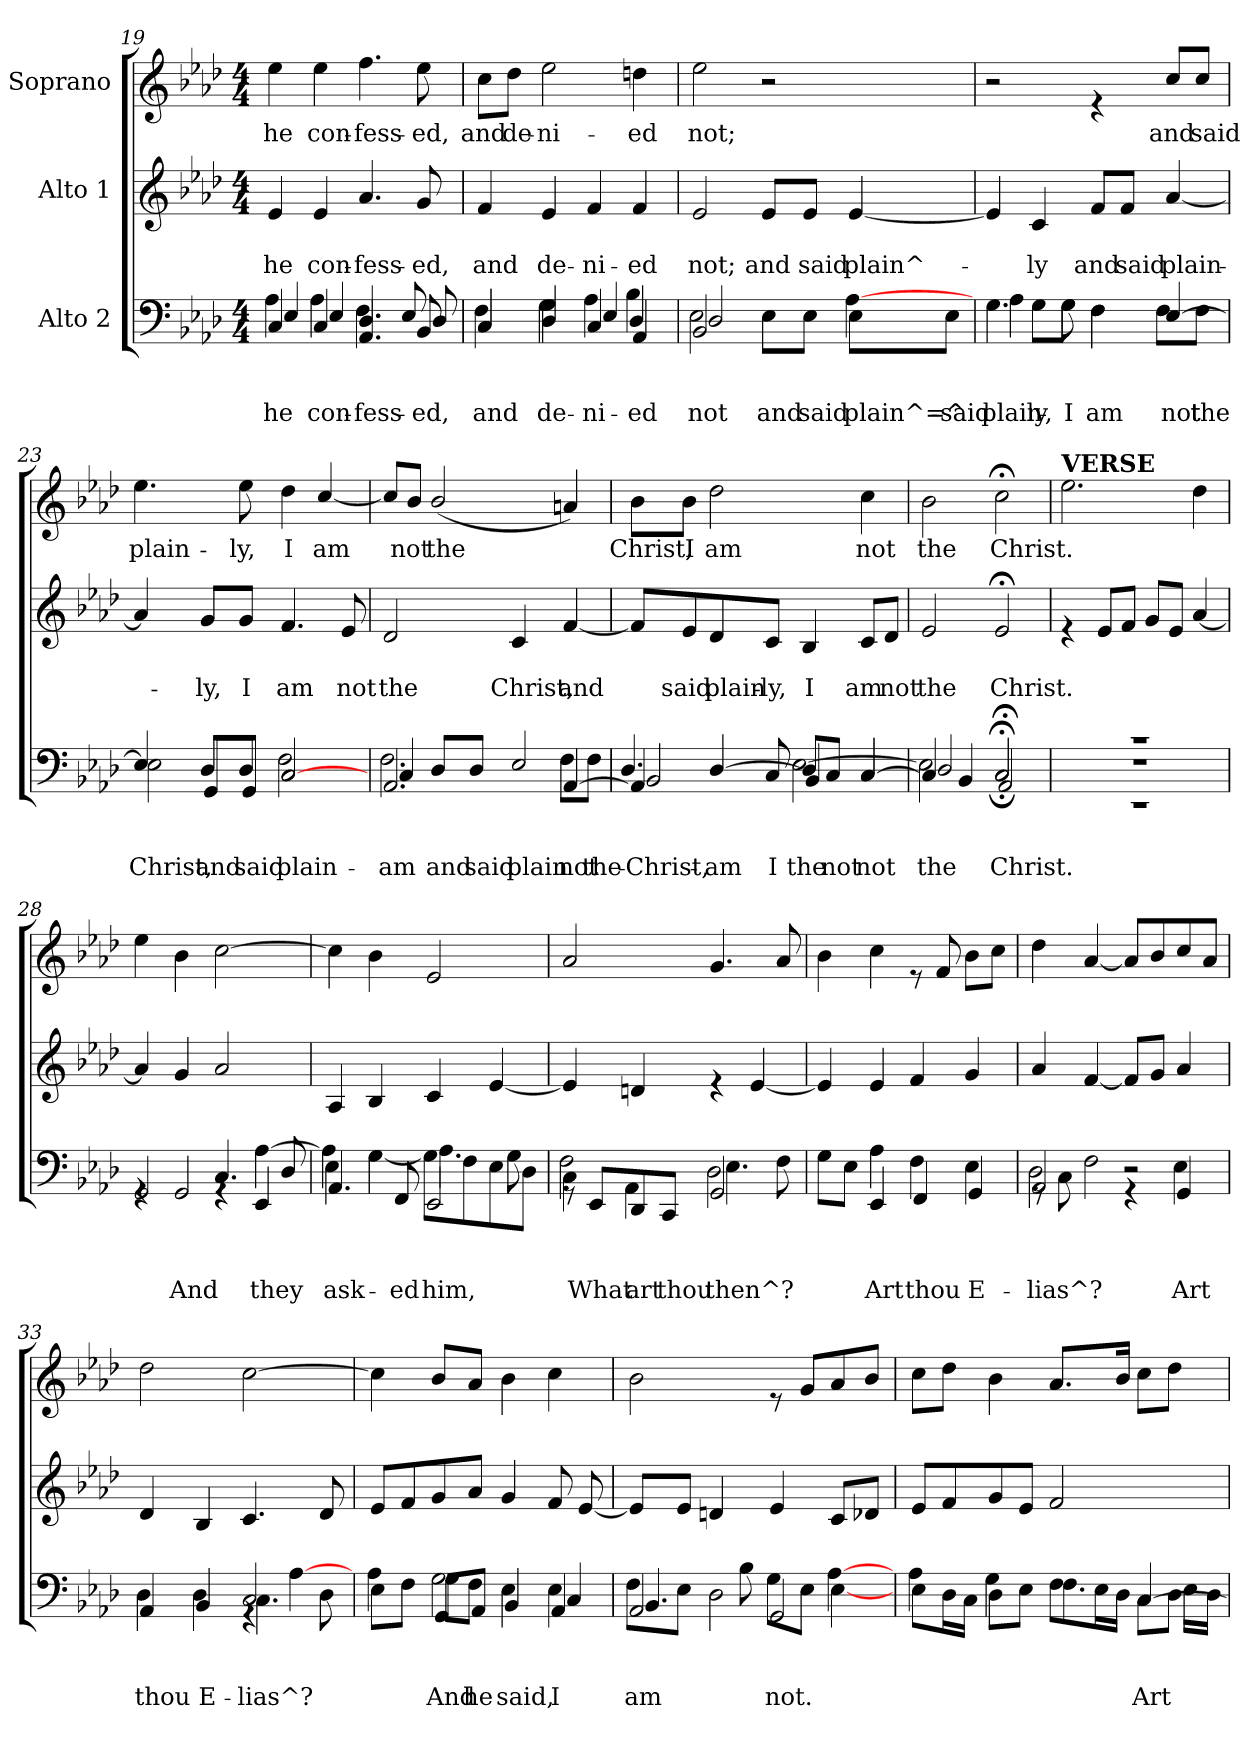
**kern	**text	**text	**text	**kern	**text	**text	**kern	**text
*part3	*part3	*part3	*part3	*part2	*part2	*part2	*part1	*part1
*staff3	*staff3	*staff3	*staff3	*staff2	*staff2	*staff2	*staff1	*staff1
*I"Alto 2	*	*	*	*I"Alto 1	*	*	*I"Soprano	*
*clefF4	*	*	*	*clefG2	*	*	*clefG2	*
*k[b-e-a-d-]	*	*	*	*k[b-e-a-d-]	*	*	*k[b-e-a-d-]	*
*A-:	*	*	*	*A-:	*	*	*A-:	*
*M4/4	*	*	*	*M4/4	*	*	*M4/4	*
=19	=19	=19	=19	=19	=19	=19	=19	=19
*^	*	*	*	*	*	*	*	*
!	!	!	!	!LO:LY:b	!	!	!	!	!
*	*^	*	*	*	*	*	*	*	*
!	!	!	!	!	!LO:LY:b	!	!	!LO:LY:b	!	!LO:LY:b
4C/	4E-/	4A-\	.	.	he	4e-/	.	he	4ee-\	he
!	!	!	!	!	!LO:LY:b	!	!	!	!	!
!	!	!	!	!	!LO:LY:b	!	!	!LO:LY:b	!	!LO:LY:b
4C/	4E-/	4A-\	.	.	con-	4e-/	.	con-	4ee-\	con-
!	!	!	!	!	!LO:LY:b	!	!	!	!	!
!	!	!	!	!	!LO:LY:b	!	!	!LO:LY:b	!	!LO:LY:b
4.AA-/	4.F\	4.D-/	.	.	-fess-	4.a-/	.	-fess-	4.ff\	-fess-
!	!	!	!	!	!LO:LY:b	!	!	!	!	!
!	!	!	!	!	!LO:LY:b	!	!	!LO:LY:b	!	!LO:LY:b
8BB-/	8D-/	8E-/	.	.	-ed,	8g/	.	-ed,	8ee-\	-ed,
=20	=20	=20	=20	=20	=20	=20	=20	=20	=20	=20
!	!	!	!	!	!LO:LY:b	!	!	!	!	!
!	!	!	!	!	!LO:LY:b	!	!	!LO:LY:b	!	!LO:LY:b
4C/	4C/	4F\	.	.	and	4f/	.	and	8cc\L	and
!	!	!	!	!	!	!	!	!	!	!LO:LY:b
.	.	.	.	.	.	.	.	.	8dd-\J	de-
!	!	!	!	!	!LO:LY:b	!	!	!	!	!
!	!	!	!	!	!LO:LY:b	!	!	!LO:LY:b	!	!LO:LY:b
4D-/	4G\	4G\	.	.	de-	4e-/	.	de-	2ee-\	-ni-
!	!	!	!	!	!LO:LY:b	!	!	!	!	!
!	!	!	!	!	!LO:LY:b	!	!	!LO:LY:b	!	!
4C/	4E-/	4A-\	.	.	-ni-	4f/	.	-ni-	.	.
!	!	!	!	!	!LO:LY:b	!	!	!	!	!
!	!	!	!	!	!LO:LY:b	!	!	!LO:LY:b	!	!LO:LY:b
4AA-/	4D-/	4B-\	.	.	-ed	4f/	.	-ed	4ddn\	-ed
=21	=21	=21	=21	=21	=21	=21	=21	=21	=21	=21
!	!	!	!	!	!LO:LY:b	!	!	!	!	!
!	!	!	!	!	!LO:LY:b	!	!	!LO:LY:b	!	!LO:LY:b
2BB-/	2D-/	2E-\	.	.	not	2e-/	.	not;	2ee-\	not;
!	!	!	!	!	!LO:LY:b	!	!	!LO:LY:b	!	!
2ryy	4ryy	8E-\L	.	.	and	8e-/L	.	and	2r	.
!	!	!	!	!	!LO:LY:b	!	!	!LO:LY:b	!	!
.	.	8E-\J	.	.	said	8e-/J	.	said	.	.
!	!	!	!	!	!LO:LY:b	!	!	!	!	!
!	!	!	!	!	!LO:LY:b	!	!	!LO:LY:b	!	!
.	8E-\L	[>4A-\	.	.	plain^=^-	[<4e-/	.	plain^-	.	.
!	!	!	!	!	!LO:LY:b	!	!	!	!	!
.	8E-\J	.	.	.	said	.	.	.	.	.
*	*v	*v	*	*	*	*	*	*	*	*
!!LO:LB:g=z
=22	=22	=22	=22	=22	=22	=22	=22	=22	=22
!	!	!	!	!LO:LY:b	!	!	!	!	!
4.G\	4A-\	.	.	-plain-	4e-/]	.	.	2r	.
!	!	!	!	!LO:LY:b	!	!	!LO:LY:b	!	!
.	8G\L	.	.	ly,	4c/	.	-ly	.	.
!	!	!	!	!LO:LY:b	!	!	!	!	!
!	!	!	!	!LO:LY:b	!	!	!	!	!
8G\	8G\J	.	.	I	.	.	.	.	.
!	!	!	!	!LO:LY:b	!	!	!	!	!
!	!	!	!	!LO:LY:b	!	!	!LO:LY:b	!	!
4F\	4F\	.	.	am	8f/L	.	and	4re	.
!	!	!	!	!	!	!	!LO:LY:b	!	!
.	.	.	.	.	8f/J	.	said	.	.
!	!	!	!	!LO:LY:b	!	!	!	!	!
!	!	!	!	!LO:LY:b	!	!	!LO:LY:b	!	!LO:LY:b
[<4E-/	8F\L	.	.	not	[<4a-/	.	plain-	8cc/L	and
!	!	!	!	!LO:LY:b	!	!	!	!	!LO:LY:b
.	8F\J	.	.	the	.	.	.	8cc/J	said
=23	=23	=23	=23	=23	=23	=23	=23	=23	=23
!	!	!	!	!LO:LY:b	!	!	!	!	!LO:LY:b
*	*^	*	*	*	*	*	*	*	*
4E-/]	2E-\	4ryy	.	.	Christ,	4a-/]	.	.	4.ee-\	plain-
!	!	!	!	!	!LO:LY:b	!	!	!	!	!
!	!	!	!	!	!LO:LY:b	!	!	!LO:LY:b	!	!
8D-/L	.	8GG/L	.	.	and	8g/L	.	-ly,	.	.
!	!	!	!	!	!LO:LY:b	!	!	!	!	!
!	!	!	!	!	!LO:LY:b	!	!	!LO:LY:b	!	!LO:LY:b
8D-/J	.	8GG/J	.	.	said	8g/J	.	I	8ee-\	-ly,
!	!	!	!	!	!LO:LY:b	!	!	!	!	!
!	!	!	!	!	!LO:LY:b	!	!	!	!	!
!	!	!	!	!	!LO:LY:b	!	!	!LO:LY:b	!	!LO:LY:b
[<2C/	2F\	2C/	.	.	plain-	4.f/	.	am	4dd-\	I
!	!	!	!	!	!	!	!	!	!	!LO:LY:b
.	.	.	.	.	.	.	.	.	[<4cc/	am
!	!	!	!	!	!	!	!	!LO:LY:b	!	!
.	.	.	.	.	.	8e-/	.	not	.	.
=24	=24	=24	=24	=24	=24	=24	=24	=24	=24	=24
!	!	!	!	!	!LO:LY:b	!	!	!	!	!
!	!	!	!	!	!LO:LY:b	!	!	!LO:LY:b	!	!
2.AA-/	4C/	2.F\	.	.	-am	2d-/	.	the	8cc/L]	.
!	!	!	!	!	!	!	!	!	!	!LO:LY:b
.	.	.	.	.	.	.	.	.	8b-/J	not
!	!	!	!	!	!LO:LY:b	!	!	!	!	!LO:LY:b
.	8D-/L	.	.	.	and	.	.	.	(<2b-/	the
!	!	!	!	!	!LO:LY:b	!	!	!	!	!
.	8D-/J	.	.	.	said	.	.	.	.	.
!	!	!	!	!	!LO:LY:b	!	!	!LO:LY:b	!	!
.	2E-/	.	.	.	plain-	4c/	.	Christ,	.	.
!	!	!	!	!	!LO:LY:b	!	!	!	!	!
!	!	!	!	!	!LO:LY:b	!	!	!LO:LY:b	!	!
[<4AA-/	.	8F\L	.	.	not	[<4f/	.	and	4an/)	.
!	!	!	!	!	!LO:LY:b	!	!	!	!	!
.	.	8F\J	.	.	the	.	.	.	.	.
!!LO:LB:g=z
=25	=25	=25	=25	=25	=25	=25	=25	=25	=25	=25
!	!	!	!	!	!LO:LY:b	!	!	!	!	!
!	!	!	!	!	!LO:LY:b	!	!	!	!	!LO:LY:b
4AA-/]	4.D-/	2BB-/	.	.	Christ,	8f/L]	.	.	8b-\L	Christ,
!	!	!	!	!	!	!	!	!LO:LY:b	!	!LO:LY:b
.	.	.	.	.	.	8e-/	.	said	8b-\J	I
!	!	!	!	!	!LO:LY:b	!	!	!LO:LY:b	!	!LO:LY:b
[<4D-/	.	.	.	.	am	8d-/	.	plain-	2dd-\	am
!	!	!	!	!	!LO:LY:b	!	!	!LO:LY:b	!	!
.	8C/	.	.	.	I	8c/J	.	-ly,	.	.
!	!	!	!	!	!LO:LY:b	!	!	!	!	!
!	!	!	!	!	!LO:LY:b	!	!	!LO:LY:b	!	!
8D-/L]	4BB-/	[>2E-\	.	.	the	4B-/	.	I	.	.
!	!	!	!	!	!LO:LY:b	!	!	!	!	!
8C/J	.	.	.	.	not	.	.	.	.	.
!	!	!	!	!	!LO:LY:b	!	!	!	!	!
!	!	!	!	!	!LO:LY:b	!	!	!LO:LY:b	!	!LO:LY:b
[<4C/	4C/	.	.	.	not	8c/L	.	am	4cc\	not
!	!	!	!	!	!	!	!	!LO:LY:b	!	!
.	.	.	.	.	.	8d-/J	.	not	.	.
=26	=26	=26	=26	=26	=26	=26	=26	=26	=26	=26
!	!	!	!	!	!LO:LY:b	!	!	!LO:LY:b	!	!LO:LY:b
4C/]	2D-/	2E-\]	.	.	the	2e-/	.	the	2b-\	the
4BB-/	.	.	.	.	.	.	.	.	.	.
!	!	!	!	!	!LO:LY:b	!	!	!	!	!
!	!	!	!	!	!LO:LY:b	!	!	!	!	!
!	!	!	!	!	!LO:LY:b	!	!	!LO:LY:b	!	!LO:LY:b
2C;</	2C;</	2AA-;/	.	.	Christ.	2e-;/	.	Christ.	2cc;<\	Christ.
=27	=27	=27	=27	=27	=27	=27	=27	=27	=27	=27
!	!	!	!	!	!	!	!	!	!LO:TX:a:B:t=VERSE	!
1rc	1rEE	1r	.	.	.	4re	.	.	2.ee-\	.
.	.	.	.	.	.	8e-/L	.	.	.	.
.	.	.	.	.	.	8f/J	.	.	.	.
.	.	.	.	.	.	8g/L	.	.	.	.
.	.	.	.	.	.	8e-/J	.	.	.	.
.	.	.	.	.	.	[<4a-/	.	.	4dd-\	.
=28	=28	=28	=28	=28	=28	=28	=28	=28	=28	=28
4rGG	2GG/	2ryy	.	.	.	4a-/]	.	.	4ee-\	.
!	!	!	!	!	!LO:LY:b	!	!	!	!	!
2GG/	.	.	.	.	And	4g/	.	.	4b-\	.
.	4.C/	4rGG	.	.	.	2a-/	.	.	[>2cc\	.
!	!	!	!	!	!LO:LY:b	!	!	!	!	!
4EE-/	.	[>4A-\	.	.	they	.	.	.	.	.
.	8D-/	.	.	.	.	.	.	.	.	.
!!LO:LB:g=z
=29	=29	=29	=29	=29	=29	=29	=29	=29	=29	=29
!	!	!	!	!	!LO:LY:b	!	!	!	!	!
4.AA-/	4E-\	4A-\]	.	.	ask-	4A-/	.	.	4cc\]	.
.	[>4G\	4G\	.	.	.	4B-/	.	.	4b-\	.
!	!	!	!	!	!LO:LY:b	!	!	!	!	!
8FF/	.	.	.	.	-ed	.	.	.	.	.
!	!	!	!	!	!LO:LY:b	!	!	!	!	!
2EE-/	8G\L]	4.A-\	.	.	him,	4c/	.	.	2e-/	.
.	8F\	.	.	.	.	.	.	.	.	.
.	8E-\	.	.	.	.	[<4e-/	.	.	.	.
.	8D-\J	8G\	.	.	.	.	.	.	.	.
=30	=30	=30	=30	=30	=30	=30	=30	=30	=30	=30
8rGG	4C\	2F\	.	.	.	4e-/]	.	.	2a-/	.
!	!	!	!	!	!LO:LY:b	!	!	!	!	!
8EE-/L	.	.	.	.	What	.	.	.	.	.
!	!	!	!	!	!LO:LY:b	!	!	!	!	!
8DD-/	4AA-\	.	.	.	art	4dn/	.	.	.	.
!	!	!	!	!	!LO:LY:b	!	!	!	!	!
8CC/J	.	.	.	.	thou	.	.	.	.	.
!	!	!	!	!	!LO:LY:b	!	!	!	!	!
2GG/	2D-\	4.E-\	.	.	then^?	4re	.	.	4.g/	.
.	.	.	.	.	.	[<4e-/	.	.	.	.
.	.	8F\	.	.	.	.	.	.	8a-/	.
*	*v	*v	*	*	*	*	*	*	*	*
=31	=31	=31	=31	=31	=31	=31	=31	=31	=31
8G\L	4ryy	.	.	.	4e-/]	.	.	4b-\	.
8E-\J	.	.	.	.	.	.	.	.	.
!	!	!	!	!LO:LY:b	!	!	!	!	!
4A-\	4EE-/	.	.	Art	4e-/	.	.	4cc\	.
!	!	!	!	!LO:LY:b	!	!	!	!	!
4F\	4FF/	.	.	thou	4f/	.	.	8re	.
.	.	.	.	.	.	.	.	8f/	.
!	!	!	!	!LO:LY:b	!	!	!	!	!
4E-\	4GG/	.	.	E-	4g/	.	.	8b-\L	.
.	.	.	.	.	.	.	.	8cc\J	.
*v	*v	*	*	*	*	*	*	*	*
=32	=32	=32	=32	=32	=32	=32	=32	=32
!	!	!	!LO:LY:b	!	!	!	!	!
*^	*	*	*	*	*	*	*	*
*	*^	*	*	*	*	*	*	*	*
2AA-/	8rGG	2D-\	.	.	-lias^?	4a-/	.	.	4dd-\	.
.	8C\	.	.	.	.	.	.	.	.	.
.	2F\	.	.	.	.	[<4f/	.	.	[<4a-/	.
4rGG	.	2r	.	.	.	8f/L]	.	.	8a-/L]	.
.	.	.	.	.	.	8g/J	.	.	8b-/	.
!	!	!	!	!	!LO:LY:b	!	!	!	!	!
4GG/	4E-\	.	.	.	Art	4a-/	.	.	8cc/	.
.	.	.	.	.	.	.	.	.	8a-/J	.
!!LO:PB:g=z
=33	=33	=33	=33	=33	=33	=33	=33	=33	=33	=33
!	!	!	!	!	!LO:LY:b	!	!	!	!	!
4AA-/	4D-\	2ryy	.	.	thou	4d-/	.	.	2dd-\	.
!	!	!	!	!	!LO:LY:b	!	!	!	!	!
4BB-/	4D-\	.	.	.	E-	4B-/	.	.	.	.
!	!	!	!	!	!LO:LY:b	!	!	!	!	!
2C/	4.C\	4rGG	.	.	-lias^?	4.c/	.	.	[>2cc\	.
.	.	[>4A-\	.	.	.	.	.	.	.	.
.	8D-\	.	.	.	.	8d-/	.	.	.	.
=34	=34	=34	=34	=34	=34	=34	=34	=34	=34	=34
8E-\L	4A-\	4ryy	.	.	.	8e-/L	.	.	4cc\]	.
8F\J	.	.	.	.	.	8f/	.	.	.	.
!	!	!	!	!	!LO:LY:b	!	!	!	!	!
2G\	8G\L	8GG/L	.	.	And	8g/	.	.	8b-/L	.
!	!	!	!	!	!LO:LY:b	!	!	!	!	!
.	8F\J	8AA-/J	.	.	he	8a-/J	.	.	8a-/J	.
!	!	!	!	!	!LO:LY:b	!	!	!	!	!
.	4E-\	4BB-/	.	.	said,	4g/	.	.	4b-\	.
!	!	!	!	!	!LO:LY:b	!	!	!	!	!
4E-\	4AA-/	4C/	.	.	I	8f/	.	.	4cc\	.
.	.	.	.	.	.	[<8e-/	.	.	.	.
=35	=35	=35	=35	=35	=35	=35	=35	=35	=35	=35
!	!	!	!	!	!LO:LY:b	!	!	!	!	!
2AA-/	8F\L	4.BB-/	.	.	am	8e-/L]	.	.	2b-\	.
.	8E-\J	.	.	.	.	8e-/J	.	.	.	.
.	2D-\	.	.	.	.	4dn/	.	.	.	.
.	.	8B-\	.	.	.	.	.	.	.	.
!	!	!	!	!	!LO:LY:b	!	!	!	!	!
2GG/	.	8G\L	.	.	not.	4e-/	.	.	8re	.
.	.	8E-\J	.	.	.	.	.	.	8g/L	.
.	[>4E-\	[>4A-\	.	.	.	8c/L	.	.	8a-/	.
.	.	.	.	.	.	8d-X/J	.	.	8b-/J	.
=36	=36	=36	=36	=36	=36	=36	=36	=36	=36	=36
8E-\L	4A-\	2.ryy	.	.	.	8e-/L	.	.	8cc\L	.
16D-\L	.	.	.	.	.	8f/	.	.	8dd-\J	.
16C\JJ	.	.	.	.	.	.	.	.	.	.
8D-\L	4G\	.	.	.	.	8g/	.	.	4b-\	.
8E-\J	.	.	.	.	.	8e-/J	.	.	.	.
8F\L	4.F\	.	.	.	.	2f/	.	.	8.a-/L	.
16E-\L	.	.	.	.	.	.	.	.	.	.
16D-\JJ	.	.	.	.	.	.	.	.	16b-/Jk	.
!	!	!	!	!	!LO:LY:b	!	!	!	!	!
8C\L	.	[<4C/	.	.	Art	.	.	.	8cc\L	.
8D-\J	16E-\LL	.	.	.	.	.	.	.	8dd-\J	.
.	16D-\JJ	.	.	.	.	.	.	.	.	.
*v	*v	*v	*	*	*	*	*	*	*	*
=	=	=	=	=	=	=	=	=
*-	*-	*-	*-	*-	*-	*-	*-	*-
